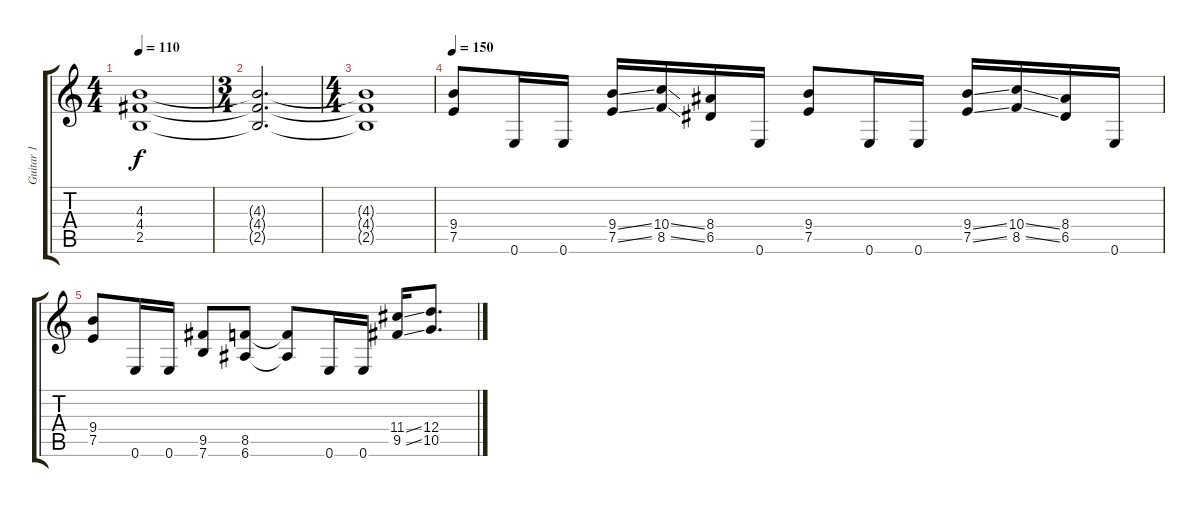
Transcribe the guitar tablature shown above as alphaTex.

\track ("Guitar 1" "Guitar 1") {instrument overdrivenguitar}
\staff {score tabs}
\tuning (E4 B3 G3 D3 A2 E2) {hide}
\ts (4 4)
\tempo 110
\clef g2
\ks c
(4.3{t} 4.4{t} 2.5{t}).1{dy f} |
\ts (3 4)
(4.3{t} 4.4{t} 2.5{t}).2{d} |
\ts (4 4)
(4.3{t} 4.4{t} 2.5{t}).1 |
\tempo 150
(9.4 7.5).8 0.6.16 0.6.16 (9.4{ss} 7.5{ss}).16 (10.4{ss} 8.5{ss}).16 (8.4 6.5).16 0.6.16 (9.4 7.5).8 0.6.16 0.6.16 (9.4{ss} 7.5{ss}).16 (10.4{ss} 8.5{ss}).16 (8.4 6.5).16 0.6.16 |
(9.4 7.5).8 0.6.16 0.6.16 (9.5 7.6).8 (8.5 6.6).8 (8.5{t} 6.6{t}).8 0.6.16 0.6.16 (11.4{ss} 9.5{ss}).16 (12.4 10.5).8{d}
